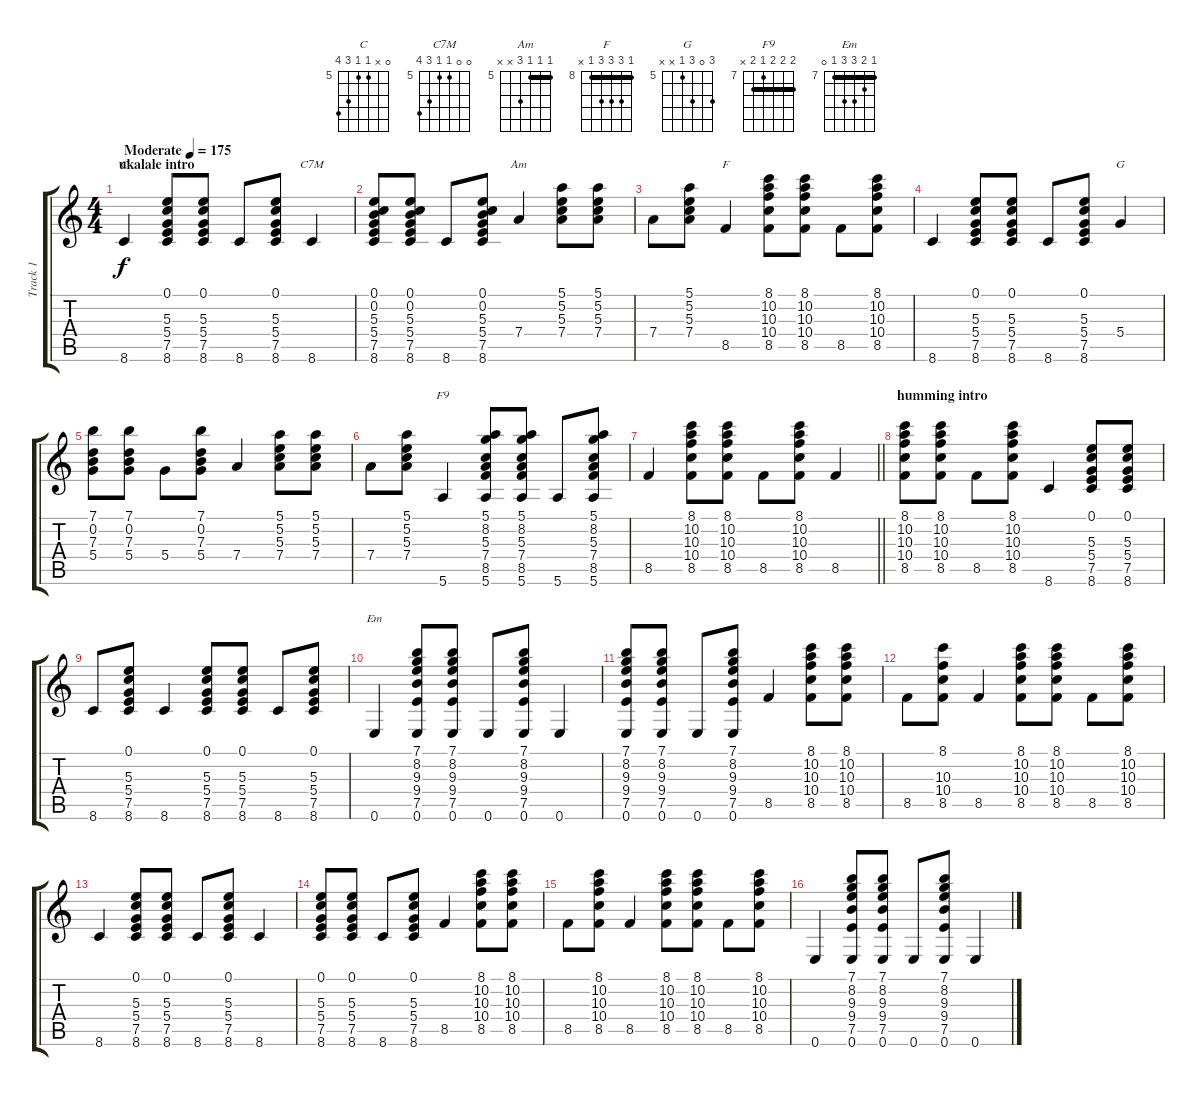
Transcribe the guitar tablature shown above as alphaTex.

\track ("Track 1" "Track 1") {instrument acousticguitarnylon}
\staff {score tabs}
\tuning (E4 B3 G3 D3 A2 E2) {hide}
\chord ("C" 0 x 5 5 7 8) {firstfret 5}
\chord ("C7M" 0 0 5 5 7 8) {firstfret 5}
\chord ("Am" 5 5 5 7 x x) {firstfret 5 barre 5}
\chord ("F" 8 10 10 10 8 x) {firstfret 8 barre 8}
\chord ("G" 7 0 7 5 x x) {firstfret 5}
\chord ("F9" 8 8 8 7 8 x) {firstfret 7 barre 8}
\chord ("Em" 7 8 9 9 7 0) {firstfret 7 barre 7}
\ts (4 4)
\section ("" "ukalale intro")
\tempo (175 "Moderate")
\clef g2
\ks c
8.6.4{ch "C" dy f instrument acousticguitarnylon} (0.1 5.3 5.4 7.5 8.6).8 (0.1 5.3 5.4 7.5 8.6).8 8.6.8 (0.1 5.3 5.4 7.5 8.6).8 8.6.4{ch "C7M"} |
(0.1 0.2 5.3 5.4 7.5 8.6).8 (0.1 0.2 5.3 5.4 7.5 8.6).8 8.6.8 (0.1 0.2 5.3 5.4 7.5 8.6).8 7.4.4{ch "Am"} (5.1 5.2 5.3 7.4).8 (5.1 5.2 5.3 7.4).8 |
7.4.8 (5.1 5.2 5.3 7.4).8 8.5.4{ch "F"} (8.1 10.2 10.3 10.4 8.5).8 (8.1 10.2 10.3 10.4 8.5).8 8.5.8 (8.1 10.2 10.3 10.4 8.5).8 |
8.6.4 (0.1 5.3 5.4 7.5 8.6).8 (0.1 5.3 5.4 7.5 8.6).8 8.6.8 (0.1 5.3 5.4 7.5 8.6).8 5.4.4{ch "G"} |
(7.1 0.2 7.3 5.4).8 (7.1 0.2 7.3 5.4).8 5.4.8 (7.1 0.2 7.3 5.4).8 7.4.4 (5.1 5.2 5.3 7.4).8 (5.1 5.2 5.3 7.4).8 |
7.4.8 (5.1 5.2 5.3 7.4).8 5.6.4{ch "F9"} (5.1 8.2 5.3 7.4 8.5 5.6).8 (5.1 8.2 5.3 7.4 8.5 5.6).8 5.6.8 (5.1 8.2 5.3 7.4 8.5 5.6).8 |
\barLineRight lightlight
8.5.4 (8.1 10.2 10.3 10.4 8.5).8 (8.1 10.2 10.3 10.4 8.5).8 8.5.8 (8.1 10.2 10.3 10.4 8.5).8 8.5.4 |
\section ("" "humming intro")
(8.1 10.2 10.3 10.4 8.5).8 (8.1 10.2 10.3 10.4 8.5).8 8.5.8 (8.1 10.2 10.3 10.4 8.5).8 8.6.4 (0.1 5.3 5.4 7.5 8.6).8 (0.1 5.3 5.4 7.5 8.6).8 |
8.6.8 (0.1 5.3 5.4 7.5 8.6).8 8.6.4 (0.1 5.3 5.4 7.5 8.6).8 (0.1 5.3 5.4 7.5 8.6).8 8.6.8 (0.1 5.3 5.4 7.5 8.6).8 |
0.6.4{ch "Em"} (7.1 8.2 9.3 9.4 7.5 0.6).8 (7.1 8.2 9.3 9.4 7.5 0.6).8 0.6.8 (7.1 8.2 9.3 9.4 7.5 0.6).8 0.6.4 |
(7.1 8.2 9.3 9.4 7.5 0.6).8 (7.1 8.2 9.3 9.4 7.5 0.6).8 0.6.8 (7.1 8.2 9.3 9.4 7.5 0.6).8 8.5.4 (8.1 10.2 10.3 10.4 8.5).8 (8.1 10.2 10.3 10.4 8.5).8 |
8.5.8 (8.1 10.3 10.4 8.5).8 8.5.4 (8.1 10.2 10.3 10.4 8.5).8 (8.1 10.2 10.3 10.4 8.5).8 8.5.8 (8.1 10.2 10.3 10.4 8.5).8 |
8.6.4 (0.1 5.3 5.4 7.5 8.6).8 (0.1 5.3 5.4 7.5 8.6).8 8.6.8 (0.1 5.3 5.4 7.5 8.6).8 8.6.4 |
(0.1 5.3 5.4 7.5 8.6).8 (0.1 5.3 5.4 7.5 8.6).8 8.6.8 (0.1 5.3 5.4 7.5 8.6).8 8.5.4 (8.1 10.2 10.3 10.4 8.5).8 (8.1 10.2 10.3 10.4 8.5).8 |
8.5.8 (8.1 10.2 10.3 10.4 8.5).8 8.5.4 (8.1 10.2 10.3 10.4 8.5).8 (8.1 10.2 10.3 10.4 8.5).8 8.5.8 (8.1 10.2 10.3 10.4 8.5).8 |
0.6.4 (7.1 8.2 9.3 9.4 7.5 0.6).8 (7.1 8.2 9.3 9.4 7.5 0.6).8 0.6.8 (7.1 8.2 9.3 9.4 7.5 0.6).8 0.6.4
